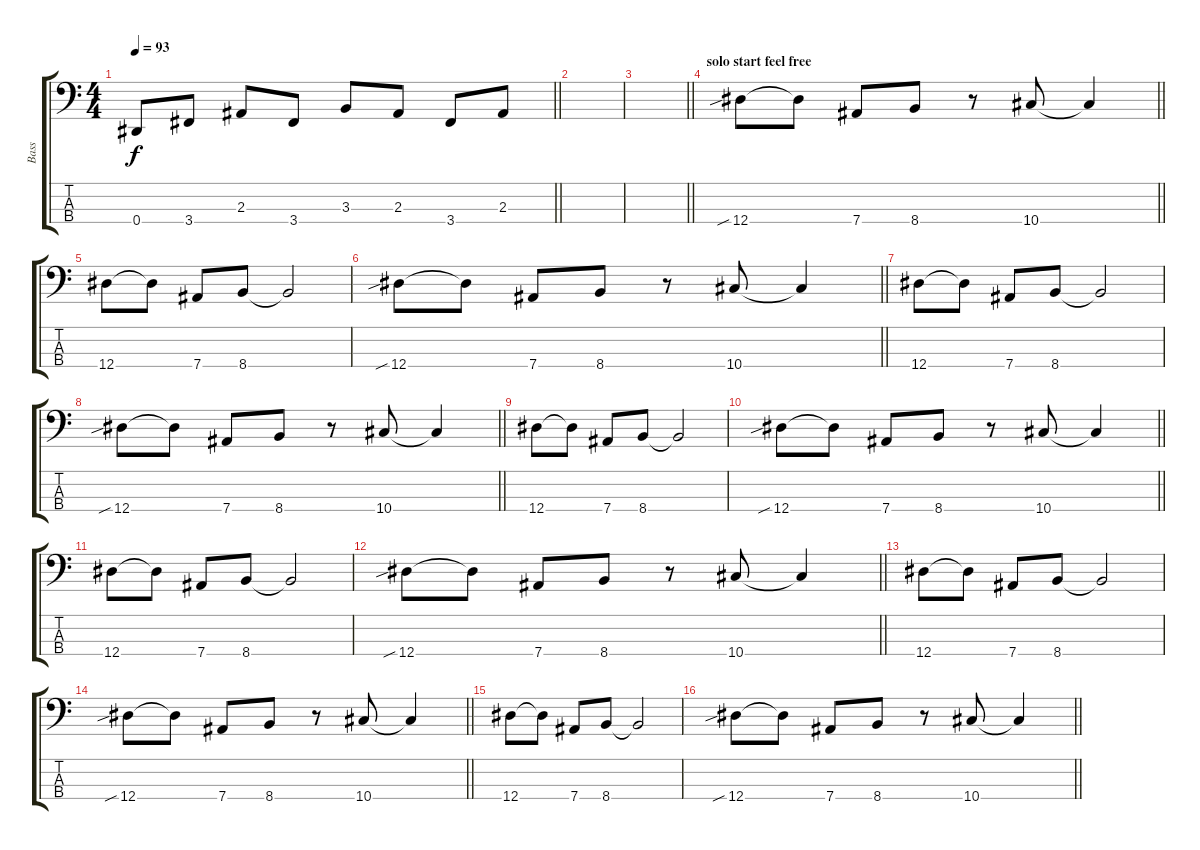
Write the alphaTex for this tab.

\track ("Bass" "Bass") {instrument electricbasspick}
\staff {score tabs}
\tuning (Gb2 Db2 Ab1 Eb1) {hide}
\ts (4 4)
\tempo 93
\clef f4
\barLineRight lightlight
\ks c
0.4.8{dy f} 3.4.8 2.3.8 3.4.8 3.3.8 2.3.8 3.4.8 2.3.8 |
\section ("" "")
|
\barLineRight lightlight
|
\section ("" "solo start feel free")
\barLineRight lightlight
12.4{sib}.8 12.4{t}.8 7.4.8 8.4.8 r.8 10.4.8 10.4{t}.4 |
12.4.8 12.4{t}.8 7.4.8 8.4.8 8.4{t}.2 |
\barLineRight lightlight
12.4{sib}.8 12.4{t}.8 7.4.8 8.4.8 r.8 10.4.8 10.4{t}.4 |
12.4.8 12.4{t}.8 7.4.8 8.4.8 8.4{t}.2 |
\barLineRight lightlight
12.4{sib}.8 12.4{t}.8 7.4.8 8.4.8 r.8 10.4.8 10.4{t}.4 |
12.4.8 12.4{t}.8 7.4.8 8.4.8 8.4{t}.2 |
\barLineRight lightlight
12.4{sib}.8 12.4{t}.8 7.4.8 8.4.8 r.8 10.4.8 10.4{t}.4 |
12.4.8 12.4{t}.8 7.4.8 8.4.8 8.4{t}.2 |
\barLineRight lightlight
12.4{sib}.8 12.4{t}.8 7.4.8 8.4.8 r.8 10.4.8 10.4{t}.4 |
12.4.8 12.4{t}.8 7.4.8 8.4.8 8.4{t}.2 |
\barLineRight lightlight
12.4{sib}.8 12.4{t}.8 7.4.8 8.4.8 r.8 10.4.8 10.4{t}.4 |
12.4.8 12.4{t}.8 7.4.8 8.4.8 8.4{t}.2 |
\barLineRight lightlight
12.4{sib}.8 12.4{t}.8 7.4.8 8.4.8 r.8 10.4.8 10.4{t}.4
